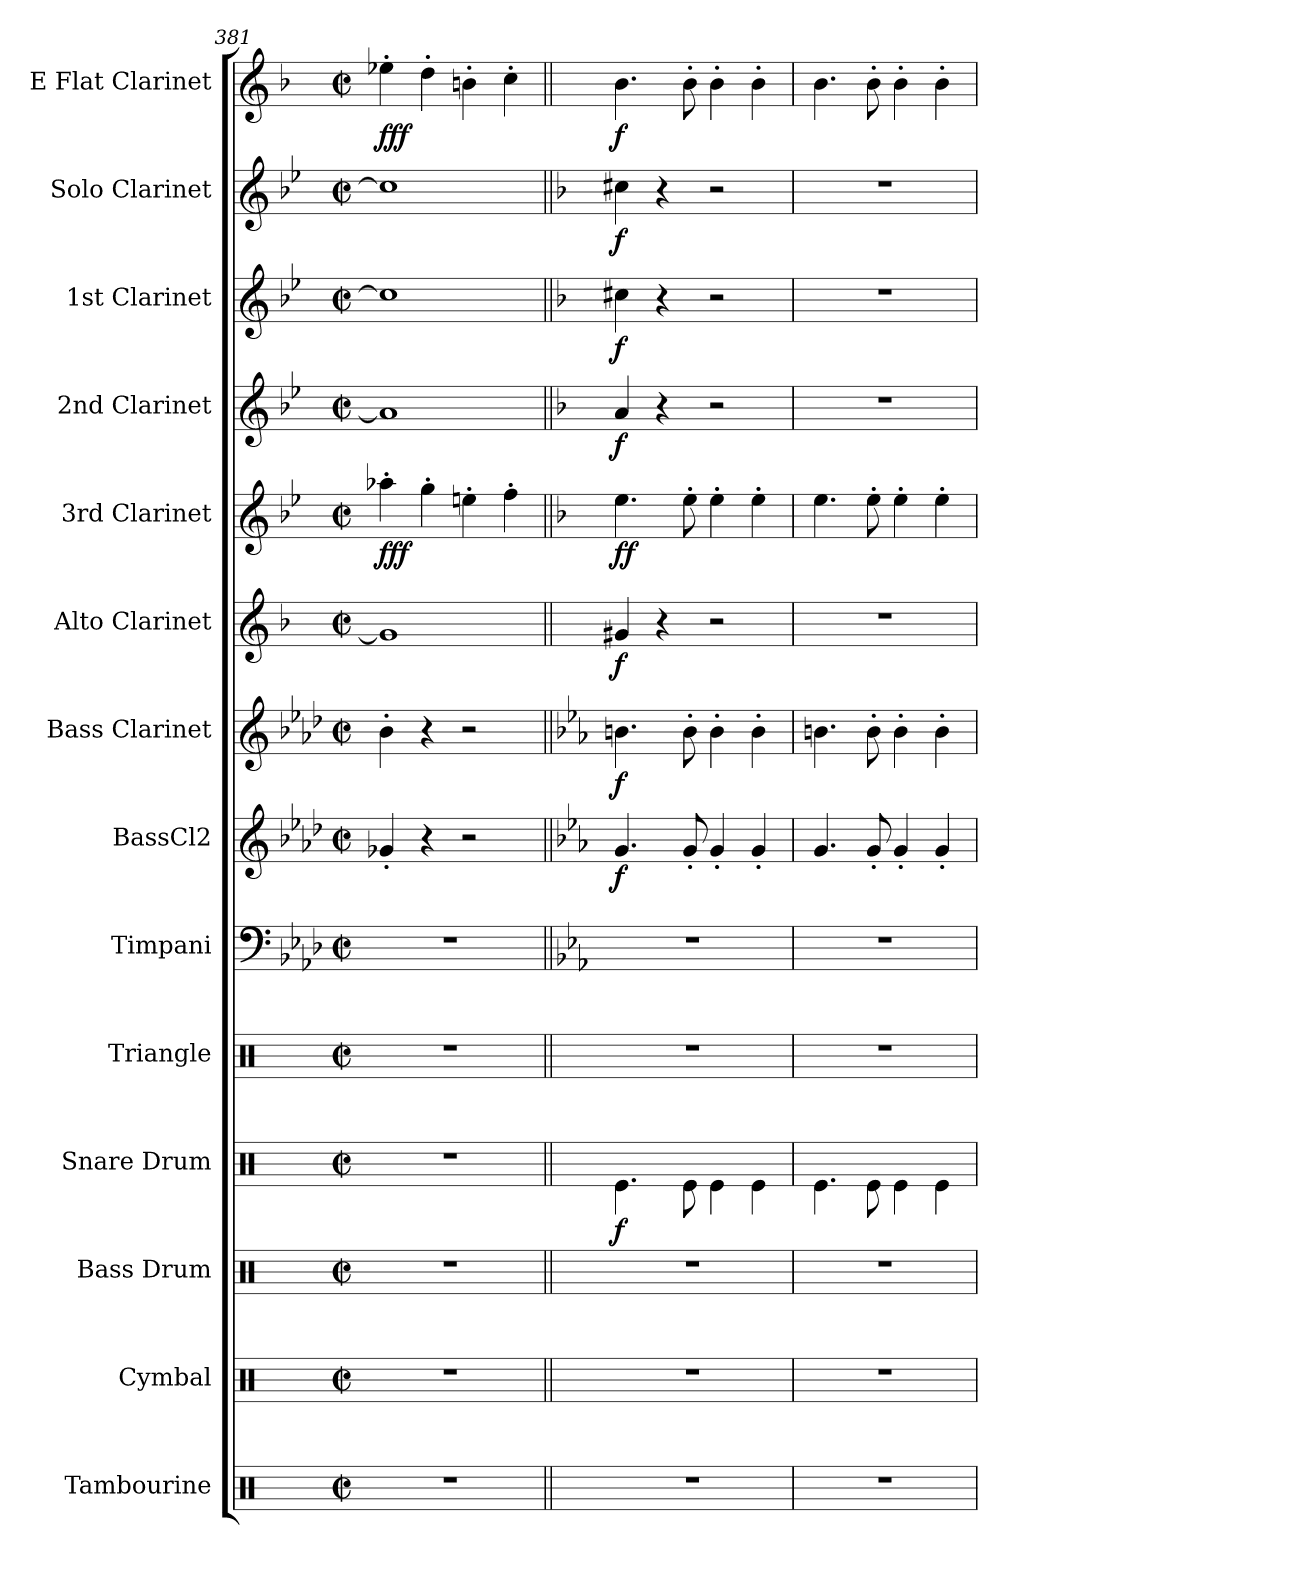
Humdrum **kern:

**kern	**kern	**kern	**kern	**dynam	**kern	**kern	**kern	**dynam	**kern	**dynam	**kern	**dynam	**kern	**dynam	**kern	**dynam	**kern	**dynam	**kern	**dynam	**kern	**dynam
*part14	*part13	*part12	*part11	*part11	*part10	*part9	*part8	*part8	*part7	*part7	*part6	*part6	*part5	*part5	*part4	*part4	*part3	*part3	*part2	*part2	*part1	*part1
*staff14	*staff13	*staff12	*staff11	*staff11	*staff10	*staff9	*staff8	*staff8	*staff7	*staff7	*staff6	*staff6	*staff5	*staff5	*staff4	*staff4	*staff3	*staff3	*staff2	*staff2	*staff1	*staff1
*I"Tambourine	*I"Cymbal	*I"Bass Drum	*I"Snare Drum	*	*I"Triangle	*I"Timpani	*I"BassCl2	*	*I"Bass Clarinet	*	*I"Alto Clarinet	*	*I"3rd Clarinet	*	*I"2nd Clarinet	*	*I"1st Clarinet	*	*I"Solo Clarinet	*	*I"E Flat Clarinet	*
*I'Tamb.	*I'Cym.	*I'B. Dr.	*I'Sn. Dr.	*	*I'Trgl.	*I'Timp.	*I'B. Cl2	*	*I'B. Cl.	*	*I'A. Cl.	*	*I'3rdCl.	*	*I'2nd Cl.	*	*I'1stCl.	*	*I'SoloCl.	*	*	*
*clefX	*clefX	*clefX	*clefX	*	*clefX	*clefF4	*clefG2	*	*clefG2	*	*clefG2	*	*clefG2	*	*clefG2	*	*clefG2	*	*clefG2	*	*clefG2	*
*	*	*	*	*	*	*	*ITrd8c14	*	*ITrd8c14	*	*ITrd5c9	*	*ITrd1c2	*	*ITrd1c2	*	*ITrd1c2	*	*ITrd1c2	*	*ITrd-2c-3	*
*k[]	*k[]	*k[]	*k[]	*	*k[]	*k[b-e-a-d-]	*k[b-e-a-d-]	*	*k[b-e-a-d-]	*	*k[b-e-a-d-]	*	*k[b-e-a-d-]	*	*k[b-e-a-d-]	*	*k[b-e-a-d-]	*	*k[b-e-a-d-]	*	*k[b-e-a-d-]	*
*M4/4	*M4/4	*M4/4	*M4/4	*	*M4/4	*M4/4	*M4/4	*	*M4/4	*	*M4/4	*	*M4/4	*	*M4/4	*	*M4/4	*	*M4/4	*	*M4/4	*
*met(c|)	*met(c|)	*met(c|)	*met(c|)	*	*met(c|)	*met(c|)	*met(c|)	*	*met(c|)	*	*met(c|)	*	*met(c|)	*	*met(c|)	*	*met(c|)	*	*met(c|)	*	*met(c|)	*
=381	=381	=381	=381	=381	=381	=381	=381	=381	=381	=381	=381	=381	=381	=381	=381	=381	=381	=381	=381	=381	=381	=381
!	!	!	!	!	!	!	!	!	!	!	!	!	!	!LO:DY:b	!	!	!	!	!	!	!	!LO:DY:b
1r	1r	1r	1r	.	1r	1r	4G-X'/	.	4B-'\	.	1B-]	.	4gg-X'\	fff	1g-]	.	1b-]	.	1b-]	.	4gg-X'\	fff
.	.	.	.	.	.	.	4r	.	4r	.	.	.	4ff'\	.	.	.	.	.	.	.	4ff'\	.
.	.	.	.	.	.	.	2r	.	2r	.	.	.	4ddn'\	.	.	.	.	.	.	.	4ddn'\	.
.	.	.	.	.	.	.	.	.	.	.	.	.	4ee-'\	.	.	.	.	.	.	.	4ee-'\	.
=382||	=382||	=382||	=382||	=382||	=382||	=382||	=382||	=382||	=382||	=382||	=382||	=382||	=382||	=382||	=382||	=382||	=382||	=382||	=382||	=382||	=382||	=382||
*	*	*	*	*	*	*k[b-e-a-]	*k[b-e-a-]	*	*k[b-e-a-]	*	*k[b-e-a-]	*	*k[b-e-a-]	*	*k[b-e-a-]	*	*k[b-e-a-]	*	*k[b-e-a-]	*	*k[b-e-a-]	*
!	!	!	!	!LO:DY:b	!	!	!	!LO:DY:b	!	!LO:DY:b	!	!LO:DY:b	!	!LO:DY:b	!	!	!	!	!	!	!	!
!	!	!	!	!	!	!	!	!	!	!	!	!	!	!LO:DY:n=1:b	!	!LO:DY:b	!	!LO:DY:b	!	!LO:DY:b	!	!LO:DY:b
1r	1r	1r	4.Re\	f	1r	1r	4.G/	f	4.Bn\	f	4Bn/	f	4.dd\	f f	4g/	f	4bn\	f	4bn\	f	4.dd\	f
.	.	.	.	.	.	.	.	.	.	.	4r	.	.	.	4r	.	4r	.	4r	.	.	.
.	.	.	8Re\	.	.	.	8G'/	.	8B'\	.	.	.	8dd'\	.	.	.	.	.	.	.	8dd'\	.
.	.	.	4Re\	.	.	.	4G'/	.	4B'\	.	2r	.	4dd'\	.	2r	.	2r	.	2r	.	4dd'\	.
.	.	.	4Re\	.	.	.	4G'/	.	4B'\	.	.	.	4dd'\	.	.	.	.	.	.	.	4dd'\	.
=383	=383	=383	=383	=383	=383	=383	=383	=383	=383	=383	=383	=383	=383	=383	=383	=383	=383	=383	=383	=383	=383	=383
1r	1r	1r	4.Re\	.	1r	1r	4.G/	.	4.Bn\	.	1r	.	4.dd\	.	1r	.	1r	.	1r	.	4.dd\	.
.	.	.	8Re\	.	.	.	8G'/	.	8B'\	.	.	.	8dd'\	.	.	.	.	.	.	.	8dd'\	.
.	.	.	4Re\	.	.	.	4G'/	.	4B'\	.	.	.	4dd'\	.	.	.	.	.	.	.	4dd'\	.
.	.	.	4Re\	.	.	.	4G'/	.	4B'\	.	.	.	4dd'\	.	.	.	.	.	.	.	4dd'\	.
=	=	=	=	=	=	=	=	=	=	=	=	=	=	=	=	=	=	=	=	=	=	=
*-	*-	*-	*-	*-	*-	*-	*-	*-	*-	*-	*-	*-	*-	*-	*-	*-	*-	*-	*-	*-	*-	*-
